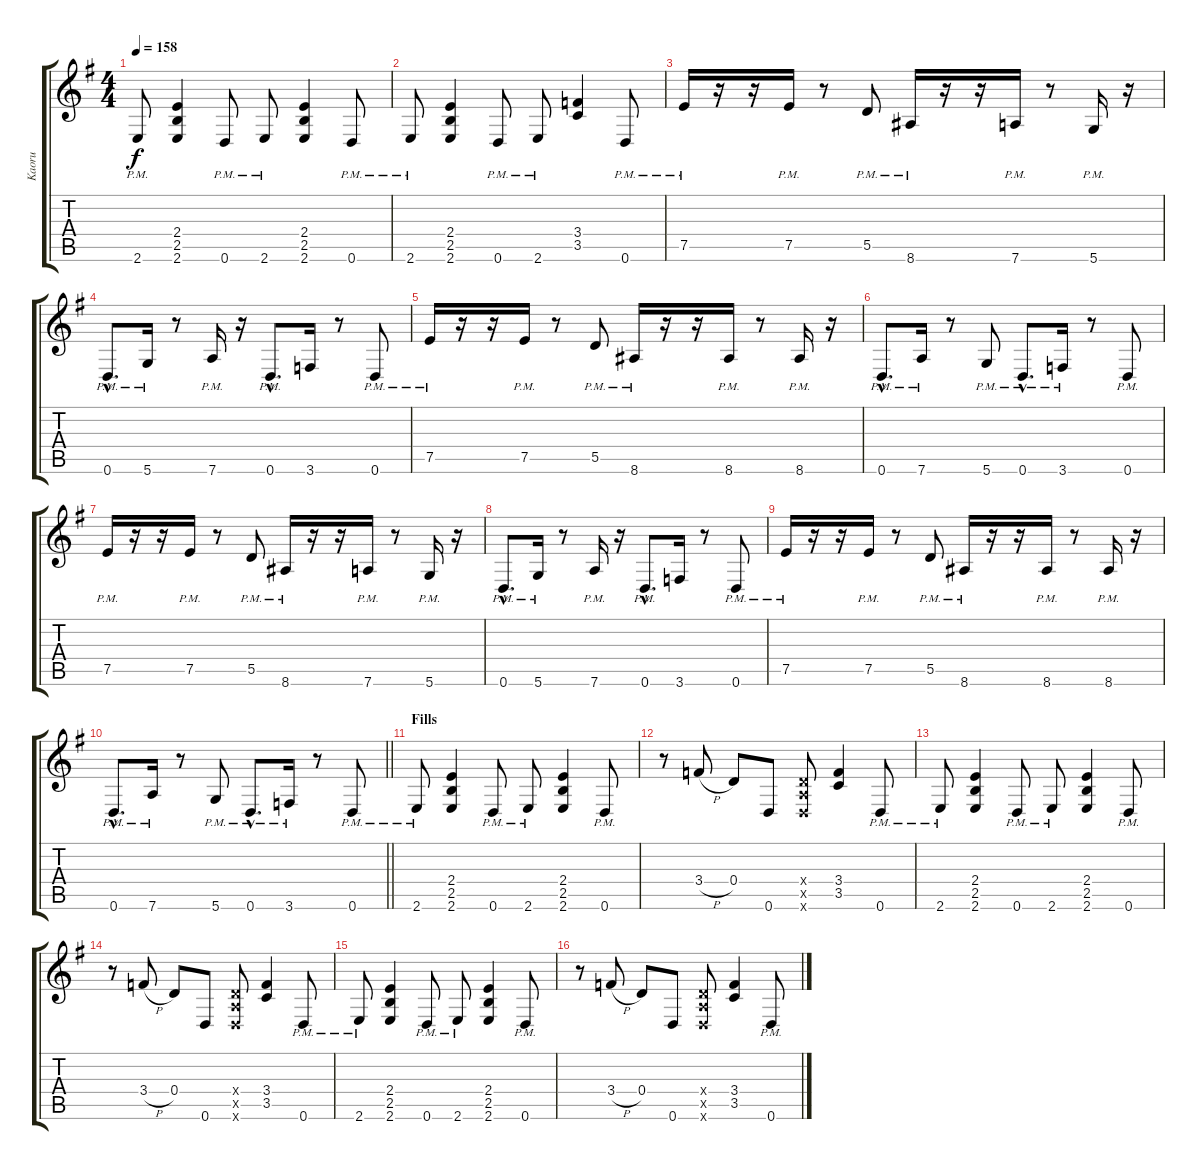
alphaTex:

\track ("Kaoru" "Kaoru") {instrument distortionguitar}
\staff {score tabs}
\tuning (E4 B3 G3 D3 A2 D2) {hide}
\ts (4 4)
\tempo 158
\clef g2
\ks g
2.6{pm}.8{dy f} (2.4 2.5 2.6).4 0.6{pm}.8 2.6{pm}.8 (2.4 2.5 2.6).4 0.6{pm}.8 |
2.6{pm}.8 (2.4 2.5 2.6).4 0.6{pm}.8 2.6{pm}.8 (3.4 3.5).4 0.6{pm}.8 |
7.5{pm}.16 r.16 r.16 7.5{pm}.16 r.8 5.5{pm}.8 8.6{pm}.16 r.16 r.16 7.6{pm}.16 r.8 5.6{pm}.16 r.16 |
0.6{hac pm}.8{d} 5.6{pm}.16 r.8 7.6{pm}.16 r.16 0.6{hac pm}.8{d} 3.6.16 r.8 0.6{pm}.8 |
7.5{pm}.16 r.16 r.16 7.5{pm}.16 r.8 5.5{pm}.8 8.6{pm}.16 r.16 r.16 8.6{pm}.16 r.8 8.6{pm}.16 r.16 |
0.6{hac pm}.8{d} 7.6{pm}.16 r.8 5.6{pm}.8 0.6{hac pm}.8{d} 3.6{pm}.16 r.8 0.6{pm}.8 |
7.5{pm}.16 r.16 r.16 7.5{pm}.16 r.8 5.5{pm}.8 8.6{pm}.16 r.16 r.16 7.6{pm}.16 r.8 5.6{pm}.16 r.16 |
0.6{hac pm}.8{d} 5.6{pm}.16 r.8 7.6{pm}.16 r.16 0.6{hac pm}.8{d} 3.6.16 r.8 0.6{pm}.8 |
7.5{pm}.16 r.16 r.16 7.5{pm}.16 r.8 5.5{pm}.8 8.6{pm}.16 r.16 r.16 8.6{pm}.16 r.8 8.6{pm}.16 r.16 |
\barLineRight lightlight
0.6{hac pm}.8{d} 7.6{pm}.16 r.8 5.6{pm}.8 0.6{hac pm}.8{d} 3.6{pm}.16 r.8 0.6{pm}.8 |
\section ("" "Fills")
2.6{pm}.8 (2.4 2.5 2.6).4 0.6{pm}.8 2.6{pm}.8 (2.4 2.5 2.6).4 0.6{pm}.8 |
r.8 3.4{h}.8 0.4.8 0.6.8 (0.4{x} 0.5{x} 0.6{x}).8 (3.4 3.5).4 0.6{pm}.8 |
2.6{pm}.8 (2.4 2.5 2.6).4 0.6{pm}.8 2.6{pm}.8 (2.4 2.5 2.6).4 0.6{pm}.8 |
r.8 3.4{h}.8 0.4.8 0.6.8 (0.4{x} 0.5{x} 0.6{x}).8 (3.4 3.5).4 0.6{pm}.8 |
2.6{pm}.8 (2.4 2.5 2.6).4 0.6{pm}.8 2.6{pm}.8 (2.4 2.5 2.6).4 0.6{pm}.8 |
r.8 3.4{h}.8 0.4.8 0.6.8 (0.4{x} 0.5{x} 0.6{x}).8 (3.4 3.5).4 0.6{pm}.8
